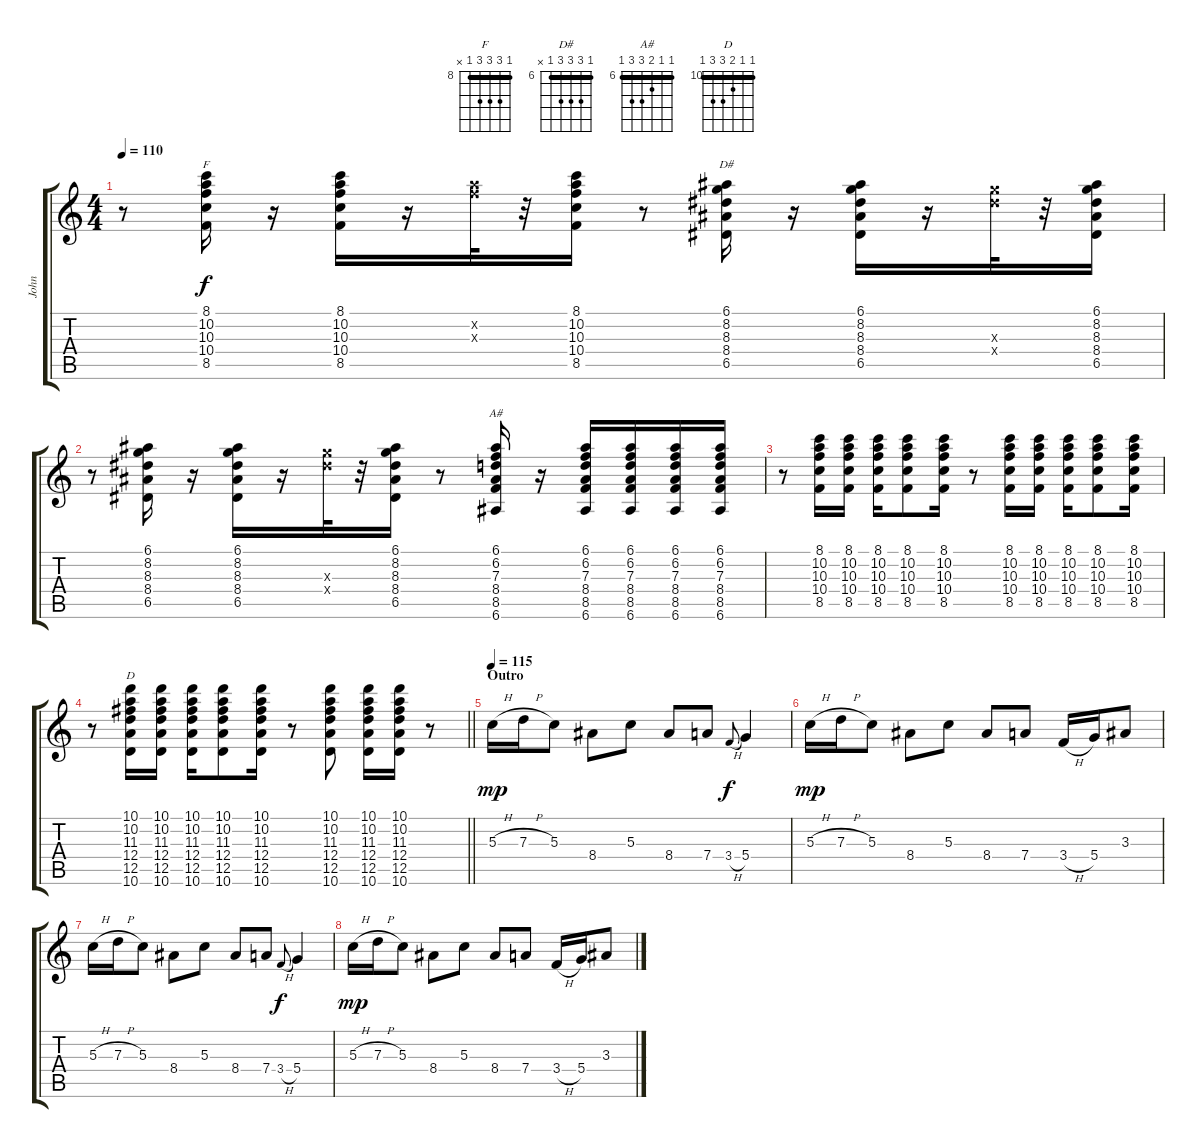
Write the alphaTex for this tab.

\track ("John" "John") {instrument electricguitarclean}
\staff {score tabs}
\tuning (E4 B3 G3 D3 A2 E2) {hide}
\chord ("F" 8 10 10 10 8 x) {firstfret 8 barre 8}
\chord ("D#" 6 8 8 8 6 x) {firstfret 6 barre 6}
\chord ("A#" 6 6 7 8 8 6) {firstfret 6 barre 6}
\chord ("D" 10 10 11 12 12 10) {firstfret 10 barre 10}
\ts (4 4)
\tempo 110
\clef g2
\ks c
r.8{dy f} (8.1 10.2 10.3 10.4 8.5).16{ch "F"} r.16 (8.1 10.2 10.3 10.4 8.5).16 r.16 (10.2{x} 10.3{x}).32 r.32 (8.1 10.2 10.3 10.4 8.5).16 r.8 (6.1 8.2 8.3 8.4 6.5).16{ch "D#"} r.16 (6.1 8.2 8.3 8.4 6.5).16 r.16 (12.3{x} 13.4{x}).32 r.32 (6.1 8.2 8.3 8.4 6.5).16 |
r.8 (6.1 8.2 8.3 8.4 6.5).16 r.16 (6.1 8.2 8.3 8.4 6.5).16 r.16 (12.3{x} 13.4{x}).32 r.32 (6.1 8.2 8.3 8.4 6.5).16 r.8 (6.1 6.2 7.3 8.4 8.5 6.6).16{ch "A#"} r.16 (6.1 6.2 7.3 8.4 8.5 6.6).16 (6.1 6.2 7.3 8.4 8.5 6.6).16 (6.1 6.2 7.3 8.4 8.5 6.6).16 (6.1 6.2 7.3 8.4 8.5 6.6).16 |
r.8 (8.1 10.2 10.3 10.4 8.5).16 (8.1 10.2 10.3 10.4 8.5).16 (8.1 10.2 10.3 10.4 8.5).16 (8.1 10.2 10.3 10.4 8.5).8 (8.1 10.2 10.3 10.4 8.5).16 r.8 (8.1 10.2 10.3 10.4 8.5).16 (8.1 10.2 10.3 10.4 8.5).16 (8.1 10.2 10.3 10.4 8.5).16 (8.1 10.2 10.3 10.4 8.5).8 (8.1 10.2 10.3 10.4 8.5).16 |
\barLineRight lightlight
r.8 (10.1 10.2 11.3 12.4 12.5 10.6).16{ch "D"} (10.1 10.2 11.3 12.4 12.5 10.6).16 (10.1 10.2 11.3 12.4 12.5 10.6).16 (10.1 10.2 11.3 12.4 12.5 10.6).8 (10.1 10.2 11.3 12.4 12.5 10.6).16 r.8 (10.1 10.2 11.3 12.4 12.5 10.6).8 (10.1 10.2 11.3 12.4 12.5 10.6).16 (10.1 10.2 11.3 12.4 12.5 10.6).16 r.8 |
\section ("" "Outro")
\tempo 115
5.3{h}.16{dy mp volume 13 instrument distortionguitar} 7.3{h}.16 5.3.8 8.4.8 5.3.8 8.4.8 7.4.8 3.4{h}.8{gr onbeat dy f} 5.4.4 |
5.3{h}.16{dy mp} 7.3{h}.16 5.3.8 8.4.8 5.3.8 8.4.8 7.4.8 3.4{h}.16 5.4.16 3.3.8 |
5.3{h}.16 7.3{h}.16 5.3.8 8.4.8 5.3.8 8.4.8 7.4.8 3.4{h}.8{gr onbeat dy f} 5.4.4 |
5.3{h}.16{dy mp} 7.3{h}.16 5.3.8 8.4.8 5.3.8 8.4.8 7.4.8 3.4{h}.16 5.4.16 3.3.8
